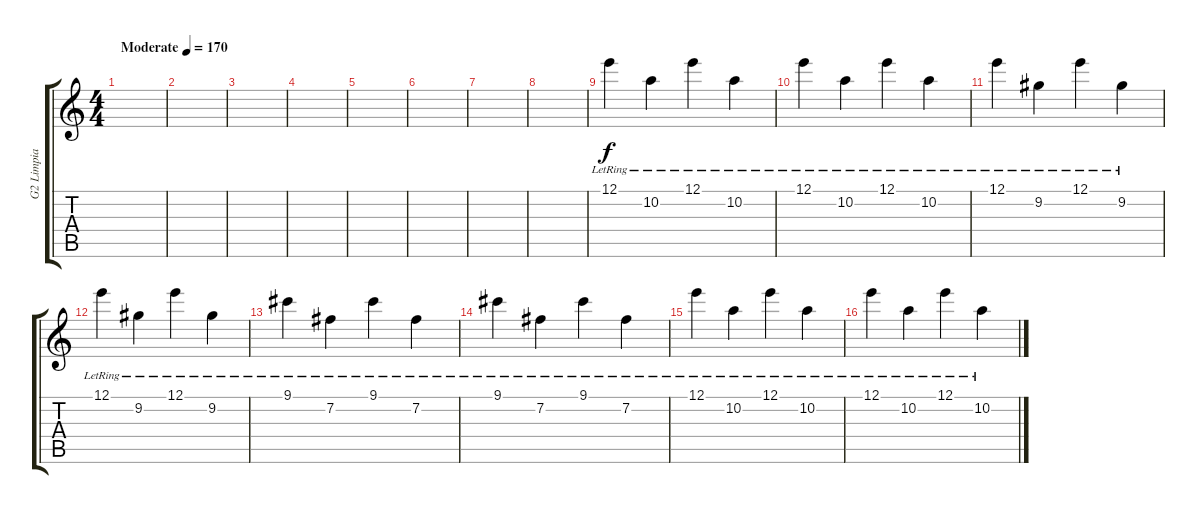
\track ("G2 Limpia" "G2 Limpia") {instrument electricguitarclean}
\staff {score tabs}
\tuning (E4 B3 G3 D3 A2 E2) {hide}
\ts (4 4)
\tempo (170 "Moderate")
\clef g2
\ks c
|
|
|
|
|
|
|
|
12.1{lr}.4 10.2{lr}.4 12.1{lr}.4 10.2{lr}.4 |
12.1{lr}.4 10.2{lr}.4 12.1{lr}.4 10.2{lr}.4 |
12.1{lr}.4 9.2{lr}.4 12.1{lr}.4 9.2{lr}.4 |
12.1{lr}.4 9.2{lr}.4 12.1{lr}.4 9.2{lr}.4 |
9.1{lr}.4 7.2{lr}.4 9.1{lr}.4 7.2{lr}.4 |
9.1{lr}.4 7.2{lr}.4 9.1{lr}.4 7.2{lr}.4 |
12.1{lr}.4 10.2{lr}.4 12.1{lr}.4 10.2{lr}.4 |
12.1{lr}.4 10.2{lr}.4 12.1{lr}.4 10.2{lr}.4
